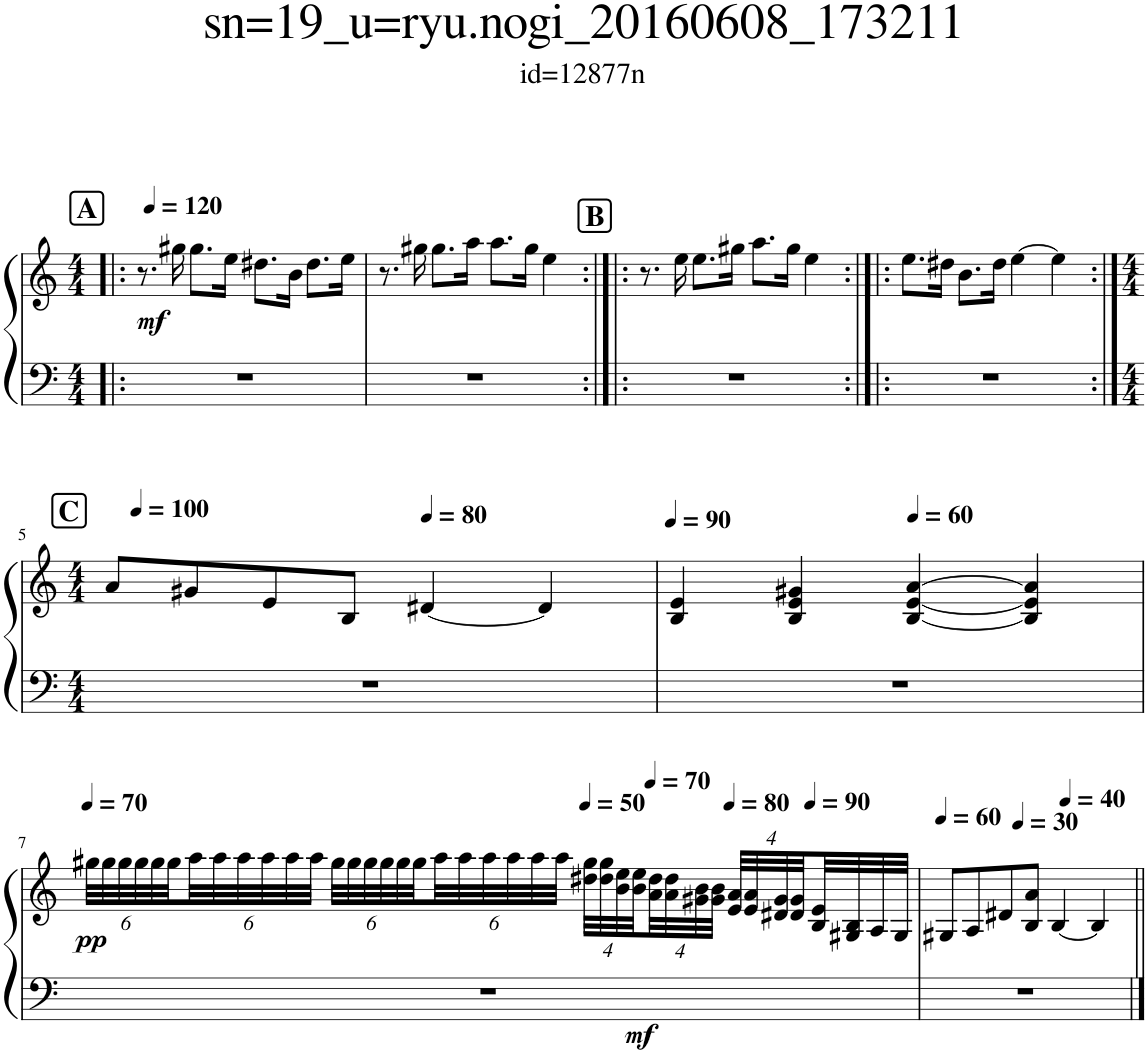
**kern	**kern	**dynam
*part1	*part1	*part1
*staff2	*staff1	*staff1/2
*I"ハープ	*	*
*clefF4	*clefG2	*
*k[]	*k[]	*
*M4/4	*M4/4	*
*MM120	*MM120	*
!!LO:REH:place=s1:a:B:cj:fs=14:t=A
=1!|:	=1!|:	=1!|:
!	!	!LO:DY:b
1r	8.r	mf
.	16gg#X\	.
.	8.gg#\L	.
.	16ee\Jk	.
.	8.dd#X\L	.
.	16b\Jk	.
.	8.dd#\L	.
.	16ee\Jk	.
=2	=2	=2
1r	8.r	.
.	16gg#X\	.
.	8.gg#\L	.
.	16aa\Jk	.
.	8.aa\L	.
.	16gg#\Jk	.
.	4ee\	.
!!LO:REH:place=s1:a:B:cj:fs=14:t=B
=3:|!|:	=3:|!|:	=3:|!|:
1r	8.r	.
.	16ee\	.
.	8.ee\L	.
.	16gg#X\Jk	.
.	8.aa\L	.
.	16gg#\Jk	.
.	4ee\	.
=4:|!|:	=4:|!|:	=4:|!|:
1r	8.ee\L	.
.	16dd#X\Jk	.
.	8.b\L	.
.	16dd#\Jk	.
.	[4ee\	.
.	4ee\]	.
!!LO:LB:g=z
=5:|!	=5:|!	=5:|!
!!LO:REH:place=s1:a:B:cj:fs=14:t=C
*M4/4	*M4/4	*
*	*MM100	*
1r	8a/L	.
.	8g#X/	.
.	8e/	.
.	8B/J	.
*	*MM80	*
.	[4d#X/	.
.	4d#/]	.
=6	=6	=6
*	*MM90	*
1r	4B/ 4e/	.
.	4B/ 4e/ 4g#X/	.
*	*MM60	*
.	[4B/ [4e/ [4a/	.
.	4B/] 4e/] 4a/]	.
!!LO:LB:g=z
=7	=7	=7
*	*Xbrackettup	*
*	*MM70	*
!	!	!LO:DY:b=2
!	!	!LO:DY:n=1:b
1r	48gg#X\LLL	mf pp
.	48gg#\	.
.	48gg#\	.
.	48gg#\	.
.	48gg#\	.
.	48gg#\	.
.	48aa\	.
.	48aa\	.
.	48aa\	.
.	48aa\	.
.	48aa\	.
.	48aa\JJJ	.
.	48gg#\LLL	.
.	48gg#\	.
.	48gg#\	.
.	48gg#\	.
.	48gg#\	.
.	48gg#\	.
.	48aa\	.
.	48aa\	.
.	48aa\	.
.	48aa\	.
.	48aa\	.
.	48aa\JJJ	.
*	*MM50	*
.	32dd#X\ 32gg#\LLL	.
.	32dd#\ 32gg#\	.
.	32b\ 32ee\	.
.	32b\ 32ee\	.
*	*MM70	*
.	32a\ 32dd#\	.
.	32a\ 32dd#\	.
.	32g#X\ 32b\	.
.	32g#\ 32b\JJJ	.
*	*MM80	*
.	32e/ 32a/LLL	.
.	32e/ 32a/	.
.	32d#X/ 32g#/	.
.	32d#/ 32g#/	.
*	*MM90	*
.	32B/ 32e/	.
.	32G#X/ 32B/	.
.	32A/	.
.	32G#/JJJ	.
=8	=8	=8
*	*MM60	*
1r	8G#X/L	.
.	8A/	.
.	8d#X/	.
*	*MM30	*
.	8B/ 8a/J	.
*	*MM40	*
.	[4B/	.
.	4B/]	.
=||	=||	=||
*-	*-	*-
